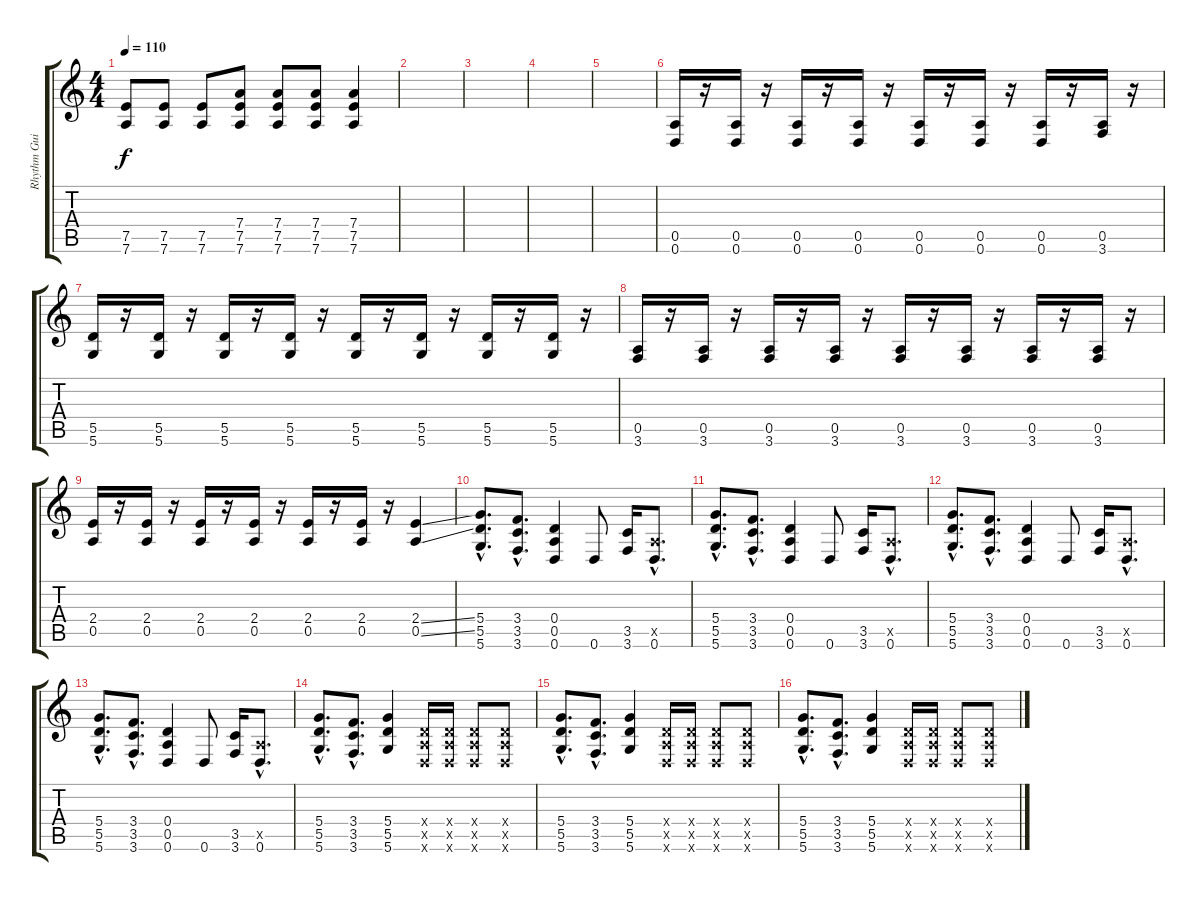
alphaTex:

\track ("Rhythm Guitar" "Rhythm Gui") {instrument distortionguitar}
\staff {score tabs}
\tuning (E4 B3 G3 D3 A2 D2) {hide}
\ts (4 4)
\tempo 110
\clef g2
\ks c
(7.5 7.6).8{dy f} (7.5 7.6).8 (7.5 7.6).8 (7.4 7.5 7.6).8 (7.4 7.5 7.6).8 (7.4 7.5 7.6).8 (7.4 7.5 7.6).4 |
|
|
|
|
(0.5 0.6).16 r.16 (0.5 0.6).16 r.16 (0.5 0.6).16 r.16 (0.5 0.6).16 r.16 (0.5 0.6).16 r.16 (0.5 0.6).16 r.16 (0.5 0.6).16 r.16 (0.5 3.6).16 r.16 |
(5.5 5.6).16 r.16 (5.5 5.6).16 r.16 (5.5 5.6).16 r.16 (5.5 5.6).16 r.16 (5.5 5.6).16 r.16 (5.5 5.6).16 r.16 (5.5 5.6).16 r.16 (5.5 5.6).16 r.16 |
(0.5 3.6).16 r.16 (0.5 3.6).16 r.16 (0.5 3.6).16 r.16 (0.5 3.6).16 r.16 (0.5 3.6).16 r.16 (0.5 3.6).16 r.16 (0.5 3.6).16 r.16 (0.5 3.6).16 r.16 |
(2.4 0.5).16 r.16 (2.4 0.5).16 r.16 (2.4 0.5).16 r.16 (2.4 0.5).16 r.16 (2.4 0.5).16 r.16 (2.4 0.5).16 r.16 (2.4{ss} 0.5{ss}).4 |
(5.4{hac} 5.5{hac} 5.6{hac}).8{d} (3.4{hac} 3.5{hac} 3.6{hac}).8{d} (0.4 0.5 0.6).4 0.6.8 (3.5 3.6).16 (0.5{hac x} 0.6{hac}).8{d} |
(5.4{hac} 5.5{hac} 5.6{hac}).8{d} (3.4{hac} 3.5{hac} 3.6{hac}).8{d} (0.4 0.5 0.6).4 0.6.8 (3.5 3.6).16 (0.5{hac x} 0.6{hac}).8{d} |
(5.4{hac} 5.5{hac} 5.6{hac}).8{d} (3.4{hac} 3.5{hac} 3.6{hac}).8{d} (0.4 0.5 0.6).4 0.6.8 (3.5 3.6).16 (0.5{hac x} 0.6{hac}).8{d} |
(5.4{hac} 5.5{hac} 5.6{hac}).8{d} (3.4{hac} 3.5{hac} 3.6{hac}).8{d} (0.4 0.5 0.6).4 0.6.8 (3.5 3.6).16 (0.5{hac x} 0.6{hac}).8{d} |
(5.4{hac} 5.5{hac} 5.6{hac}).8{d} (3.4{hac} 3.5{hac} 3.6{hac}).8{d} (5.4 5.5 5.6).4 (0.4{x} 0.5{x} 0.6{x}).16 (0.4{x} 0.5{x} 0.6{x}).16 (0.4{x} 0.5{x} 0.6{x}).8 (0.4{x} 0.5{x} 0.6{x}).8 |
(5.4{hac} 5.5{hac} 5.6{hac}).8{d} (3.4{hac} 3.5{hac} 3.6{hac}).8{d} (5.4 5.5 5.6).4 (0.4{x} 0.5{x} 0.6{x}).16 (0.4{x} 0.5{x} 0.6{x}).16 (0.4{x} 0.5{x} 0.6{x}).8 (0.4{x} 0.5{x} 0.6{x}).8 |
(5.4{hac} 5.5{hac} 5.6{hac}).8{d} (3.4{hac} 3.5{hac} 3.6{hac}).8{d} (5.4 5.5 5.6).4 (0.4{x} 0.5{x} 0.6{x}).16 (0.4{x} 0.5{x} 0.6{x}).16 (0.4{x} 0.5{x} 0.6{x}).8 (0.4{x} 0.5{x} 0.6{x}).8
